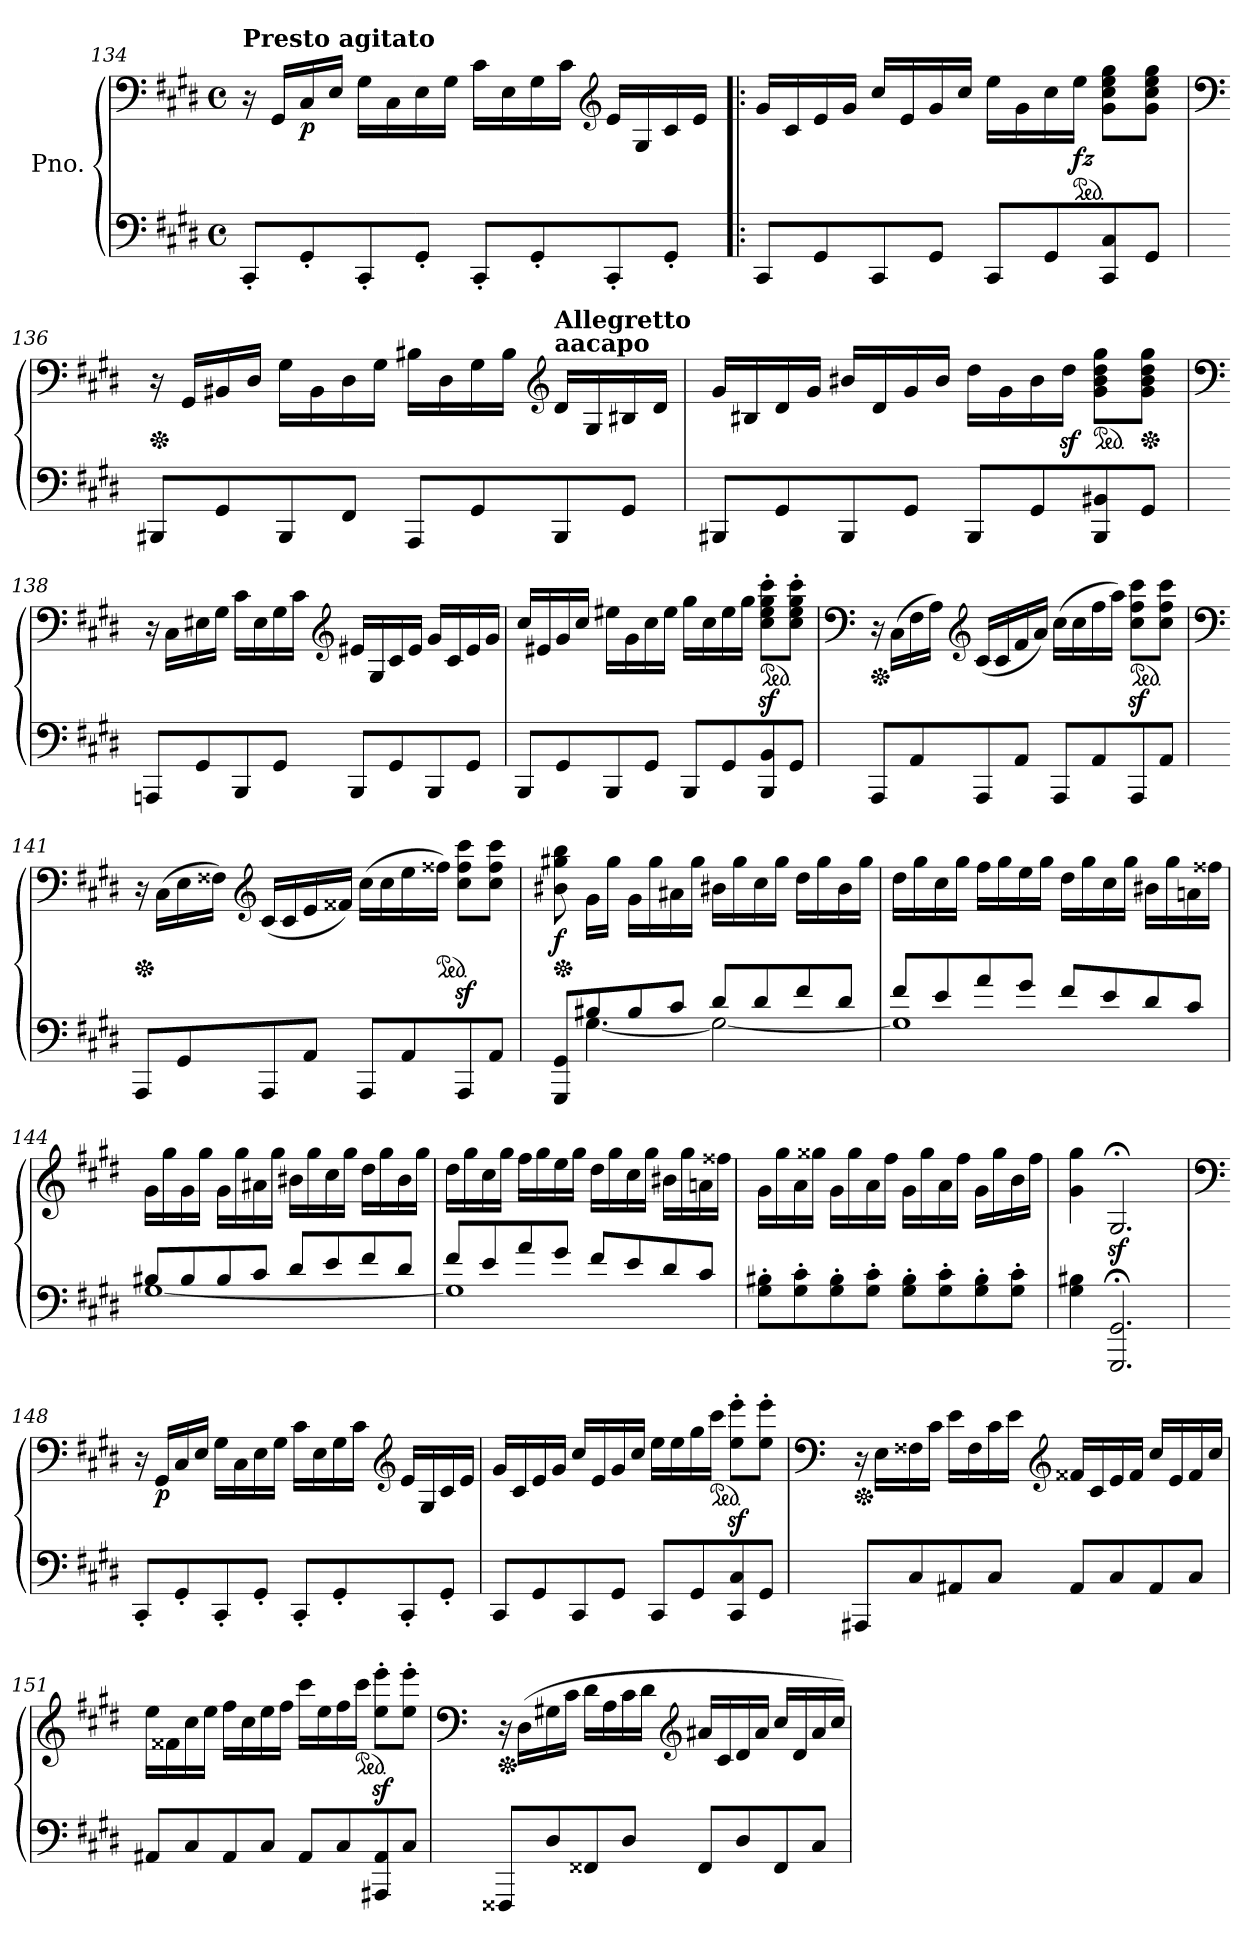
**kern	**kern	**dynam
*part1	*part1	*part1
*staff2	*staff1	*staff1/2
*I"Pno.	*	*
!!LO:LB:g=z
*clefF4	*clefF4	*
*k[f#c#g#d#]	*k[f#c#g#d#]	*
*E:	*E:	*
*M4/4	*M4/4	*
*met(c)	*met(c)	*
=134	=134	=134
!	!LO:TX:a:B:t=Presto agitato	!
8CC#'</L	16r	.
.	16GG#/LL	.
!	!	!LO:DY:b
8GG#'</	16C#/	p
.	16E/JJ	.
8CC#'</	16G#\LL	.
.	16C#\	.
8GG#'</J	16E\	.
.	16G#\JJ	.
8CC#'</L	16c#\LL	.
.	16E\	.
8GG#'</	16G#\	.
.	16c#\JJ	.
*	*clefG2	*
8CC#'</	16e/LL	.
.	16G#/	.
8GG#'</J	16c#/	.
.	16e/JJ	.
=135!|:	=135!|:	=135!|:
*	*	*
8CC#/L	16g#/LL	.
.	16c#/	.
8GG#/	16e/	.
.	16g#/JJ	.
8CC#/	16cc#/LL	.
.	16e/	.
8GG#/J	16g#/	.
.	16cc#/JJ	.
8CC#/L	16ee\LL	.
.	16g#\	.
8GG#/	16cc#\	.
*	*ped	*
!	!	!LO:DY:b
.	16ee\JJ	fz
8CC#/ 8C#/	8g#\ 8cc#\ 8ee\ 8gg#\L	.
8GG#/J	8g#\ 8cc#\ 8ee\ 8gg#\J	.
=136	=136	=136
*	*clefF4	*
*	*Xped	*
8BBB#X/L	16r	.
.	16GG#/LL	.
8GG#/	16BB#X/	.
.	16D#/JJ	.
8BBB#/	16G#\LL	.
.	16BB#\	.
8FF#/J	16D#\	.
.	16G#\JJ	.
8AAA/L	16B#X\LL	.
.	16D#\	.
8GG#/	16G#\	.
.	16B#\JJ	.
*	*clefG2	*
!	!LO:TX:a:B:t=Allegretto \naacapo	!
8BBB#/	16d#/LL	.
.	16G#/	.
8GG#/J	16B#X/	.
.	16d#/JJ	.
!!LO:LB:g=z
=137	=137	=137
8BBB#X/L	16g#/LL	.
.	16B#X/	.
8GG#/	16d#/	.
.	16g#/JJ	.
8BBB#/	16b#X/LL	.
.	16d#/	.
8GG#/J	16g#/	.
.	16b#/JJ	.
8BBB#/L	16dd#\LL	.
.	16g#\	.
8GG#/	16b#\	.
.	16dd#z<\JJ	.
*	*ped	*
8BBB#/ 8BB#X/	8g#\ 8b#\ 8dd#\ 8gg#\L	.
*	*Xped	*
8GG#/J	8g#\ 8b#\ 8dd#\ 8gg#\J	.
=138	=138	=138
*	*clefF4	*
8AAAn/L	16r	.
.	16C#\LL	.
8GG#/	16E#X\	.
.	16G#\JJ	.
8BBB/	16c#\LL	.
.	16E#\	.
8GG#/J	16G#\	.
.	16c#\JJ	.
*	*clefG2	*
8BBB/L	16e#X/LL	.
.	16G#/	.
8GG#/	16c#/	.
.	16e#/JJ	.
8BBB/	16g#/LL	.
.	16c#/	.
8GG#/J	16e#/	.
.	16g#/JJ	.
=139	=139	=139
8BBB/L	16cc#/LL	.
.	16e#X/	.
8GG#/	16g#/	.
.	16cc#/JJ	.
8BBB/	16ee#X\LL	.
.	16g#\	.
8GG#/J	16cc#\	.
.	16ee#\JJ	.
8BBB/L	16gg#\LL	.
.	16cc#\	.
8GG#/	16ee#\	.
.	16gg#\JJ	.
*	*ped	*
8BBB/ 8BB/	8cc#\z<'> 8ee#\z<'> 8gg#\z<'> 8ccc#\z<'>L	.
8GG#/J	8cc#\'> 8ee#\'> 8gg#\'> 8ccc#\'>J	.
!!LO:PB:g=z
=140	=140	=140
*	*clefF4	*
*	*Xped	*
8AAA/L	16r	.
.	(>16C#\LL	.
8AA/	16F#\	.
.	16A\JJ)	.
*	*clefG2	*
8AAA/	(<16c#/LL	.
.	16c#/	.
8AA/J	16f#/	.
.	16a/JJ)	.
8AAA/L	(>16cc#\LL	.
.	16cc#\	.
8AA/	16ff#\	.
.	16aa\JJ)	.
*	*ped	*
8AAA/	8cc#\z< 8ff#\z< 8ccc#\z<L	.
8AA/J	8cc#\ 8ff#\ 8ccc#\J	.
=141	=141	=141
*	*clefF4	*
*	*Xped	*
8AAA/L	16r	.
.	(>16C#\LL	.
8GG#/	16E\	.
.	16F##X\JJ)	.
*	*clefG2	*
8AAA/	(<16c#/LL	.
.	16c#/	.
8AA/J	16e/	.
.	16f##X/JJ)	.
8AAA/L	(>16cc#\LL	.
.	16cc#\	.
8AA/	16ee\	.
*	*ped	*
.	16ff##X\JJ)	.
8AAA/	8cc#\z< 8ff##\z< 8ccc#\z<L	.
8AA/J	8cc#\ 8ff##\ 8ccc#\J	.
=142	=142	=142
*^	*	*
*	*	*Xped	*
!	!	!	!LO:DY:b
8GGG#/ 8GG#/L	8ryy	8b#X\ 8gg#X\ 8bb\	f
8B#X/	[<4.G#\	16g#\LL	.
.	.	16gg#\JJ	.
8B#/	.	16g#\LL	.
.	.	16gg#\	.
8c#/J	.	16a#X\	.
.	.	16gg#\JJ	.
8d#/L	2G#\_	16b#X\LL	.
.	.	16gg#\	.
8d#/	.	16cc#\	.
.	.	16gg#\JJ	.
8f#/	.	16dd#\LL	.
.	.	16gg#\	.
8d#/J	.	16b#\	.
.	.	16gg#\JJ	.
!!LO:LB:g=z
=143	=143	=143	=143
8f#/L	1G#]	16dd#\LL	.
.	.	16gg#\	.
8e/	.	16cc#\	.
.	.	16gg#\JJ	.
8a/	.	16ff#\LL	.
.	.	16gg#\	.
8g#/J	.	16ee\	.
.	.	16gg#\JJ	.
8f#/L	.	16dd#\LL	.
.	.	16gg#\	.
8e/	.	16cc#\	.
.	.	16gg#\JJ	.
8d#/	.	16b#X\LL	.
.	.	16gg#\	.
8c#/J	.	16an\	.
.	.	16ff##X\JJ	.
=144	=144	=144	=144
8B#X/L	[<1G#	16g#\LL	.
.	.	16gg#\	.
8B#/	.	16g#\	.
.	.	16gg#\JJ	.
8B#/	.	16g#\LL	.
.	.	16gg#\	.
8c#/J	.	16a#X\	.
.	.	16gg#\JJ	.
8d#/L	.	16b#X\LL	.
.	.	16gg#\	.
8e/	.	16cc#\	.
.	.	16gg#\JJ	.
8f#/	.	16dd#\LL	.
.	.	16gg#\	.
8d#/J	.	16b#\	.
.	.	16gg#\JJ	.
=145	=145	=145	=145
8f#/L	1G#]	16dd#\LL	.
.	.	16gg#\	.
8e/	.	16cc#\	.
.	.	16gg#\JJ	.
8a/	.	16ff#\LL	.
.	.	16gg#\	.
8g#/J	.	16ee\	.
.	.	16gg#\JJ	.
8f#/L	.	16dd#\LL	.
.	.	16gg#\	.
8e/	.	16cc#\	.
.	.	16gg#\JJ	.
8d#/	.	16b#X\LL	.
.	.	16gg#\	.
8c#/J	.	16an\	.
.	.	16ff##X\JJ	.
*v	*v	*	*
=146	=146	=146
8G#\'> 8B#X\'>L	16g#\LL	.
.	16gg#\	.
8G#\'> 8c#\'>	16a\	.
.	16gg##X\JJ	.
8G#\'> 8B#\'>	16g#\LL	.
.	16gg##\	.
8G#\'> 8c#\'>J	16a\	.
.	16ff#\JJ	.
8G#\'> 8B#\'>L	16g#\LL	.
.	16gg##\	.
8G#\'> 8c#\'>	16a\	.
.	16ff#\JJ	.
8G#\'> 8B#\'>	16g#\LL	.
.	16gg##\	.
8G#\'> 8c#\'>J	16b\	.
.	16ff#\JJ	.
!!LO:LB:g=z
=147	=147	=147
4G#\ 4B#X\	4g#\ 4gg#\	.
2.GGG#/;< 2.GG#/;<	2.G#z<;</	.
=148	=148	=148
*	*clefF4	*
8CC#'</L	16r	.
!	!	!LO:DY:b
.	16GG#/LL	p
8GG#'</	16C#/	.
.	16E/JJ	.
8CC#'</	16G#\LL	.
.	16C#\	.
8GG#'</J	16E\	.
.	16G#\JJ	.
8CC#'</L	16c#\LL	.
.	16E\	.
8GG#'</	16G#\	.
.	16c#\JJ	.
*	*clefG2	*
8CC#'</	16e/LL	.
.	16G#/	.
8GG#'</J	16c#/	.
.	16e/JJ	.
=149	=149	=149
8CC#/L	16g#/LL	.
.	16c#/	.
8GG#/	16e/	.
.	16g#/JJ	.
8CC#/	16cc#/LL	.
.	16e/	.
8GG#/J	16g#/	.
.	16cc#/JJ	.
8CC#/L	16ee\LL	.
.	16ee\	.
8GG#/	16gg#\	.
*	*ped	*
.	16ccc#\JJ	.
8CC#/ 8C#/	8ee\z<'> 8eee\z<'>L	.
8GG#/J	8ee\'> 8eee\'>J	.
=150	=150	=150
*	*clefF4	*
*	*Xped	*
8AAA#X/L	16r	.
.	16E\LL	.
8C#/	16F##X\	.
.	16c#\JJ	.
8AA#X/	16e\LL	.
.	16F##\	.
8C#/J	16c#\	.
.	16e\JJ	.
*	*clefG2	*
8AA#/L	16f##X/LL	.
.	16c#/	.
8C#/	16e/	.
.	16f##/JJ	.
8AA#/	16cc#/LL	.
.	16e/	.
8C#/J	16f##/	.
.	16cc#/JJ	.
!!LO:LB:g=z
=151	=151	=151
8AA#X/L	16ee\LL	.
.	16f##X\	.
8C#/	16cc#\	.
.	16ee\JJ	.
8AA#/	16ff#\LL	.
.	16cc#\	.
8C#/J	16ee\	.
.	16ff#\JJ	.
8AA#/L	16ccc#\LL	.
.	16ee\	.
8C#/	16ff#\	.
*	*ped	*
.	16ccc#\JJ	.
8AAA#X/ 8AA#/	8ee\z<'> 8eee\z<'>L	.
8C#/J	8ee\'> 8eee\'>J	.
=152	=152	=152
*	*clefF4	*
*	*Xped	*
8FFF##X/L	16r	.
.	(>16D#\LL	.
8D#/	16G#X\	.
.	16c#\JJ	.
8FF##X/	16d#\LL	.
.	16A\	.
8D#/J	16c#\	.
.	16d#\JJ	.
*	*clefG2	*
8FF##/L	16a#X/LL	.
.	16c#/	.
8D#/	16d#/	.
.	16a#/JJ	.
8FF##/	16cc#/LL	.
.	16d#/	.
8C#/J	16a#/	.
.	16cc#/JJ)	.
=	=	=
*-	*-	*-
